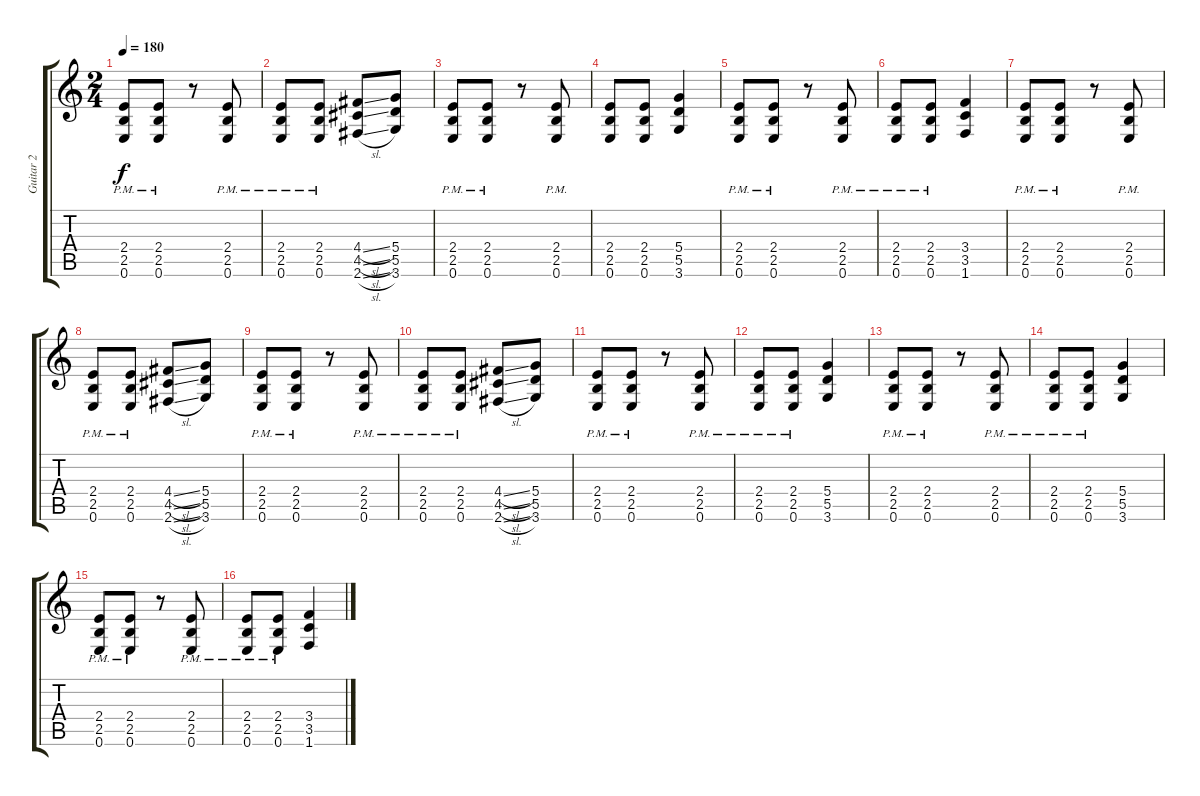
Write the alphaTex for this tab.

\track ("Guitar 2" "Guitar 2") {instrument distortionguitar}
\staff {score tabs}
\tuning (E4 B3 G3 D3 A2 E2) {hide}
\ts (2 4)
\tempo 180
\clef g2
\ks c
(2.4{pm} 2.5{pm} 0.6{pm}).8{dy f} (2.4{pm} 2.5{pm} 0.6{pm}).8 r.8 (2.4{pm} 2.5{pm} 0.6{pm}).8 |
(2.4{pm} 2.5{pm} 0.6{pm}).8 (2.4{pm} 2.5{pm} 0.6{pm}).8 (4.4{sl} 4.5{sl} 2.6{sl}).8 (5.4 5.5 3.6).8 |
(2.4{pm} 2.5{pm} 0.6{pm}).8 (2.4{pm} 2.5{pm} 0.6{pm}).8 r.8 (2.4{pm} 2.5{pm} 0.6{pm}).8 |
(2.4 2.5 0.6).8 (2.4 2.5 0.6).8 (5.4 5.5 3.6).4 |
(2.4{pm} 2.5{pm} 0.6{pm}).8 (2.4{pm} 2.5{pm} 0.6{pm}).8 r.8 (2.4{pm} 2.5{pm} 0.6{pm}).8 |
(2.4{pm} 2.5{pm} 0.6{pm}).8 (2.4{pm} 2.5{pm} 0.6{pm}).8 (3.4 3.5 1.6).4 |
(2.4{pm} 2.5{pm} 0.6{pm}).8 (2.4{pm} 2.5{pm} 0.6{pm}).8 r.8 (2.4{pm} 2.5{pm} 0.6{pm}).8 |
(2.4{pm} 2.5{pm} 0.6{pm}).8 (2.4{pm} 2.5{pm} 0.6{pm}).8 (4.4{sl} 4.5{sl} 2.6{sl}).8 (5.4 5.5 3.6).8 |
(2.4{pm} 2.5{pm} 0.6{pm}).8 (2.4{pm} 2.5{pm} 0.6{pm}).8 r.8 (2.4{pm} 2.5{pm} 0.6{pm}).8 |
(2.4{pm} 2.5{pm} 0.6{pm}).8 (2.4{pm} 2.5{pm} 0.6{pm}).8 (4.4{sl} 4.5{sl} 2.6{sl}).8 (5.4 5.5 3.6).8 |
(2.4{pm} 2.5{pm} 0.6{pm}).8 (2.4{pm} 2.5{pm} 0.6{pm}).8 r.8 (2.4{pm} 2.5{pm} 0.6{pm}).8 |
(2.4{pm} 2.5{pm} 0.6{pm}).8 (2.4{pm} 2.5{pm} 0.6{pm}).8 (5.4 5.5 3.6).4 |
(2.4{pm} 2.5{pm} 0.6{pm}).8 (2.4{pm} 2.5{pm} 0.6{pm}).8 r.8 (2.4{pm} 2.5{pm} 0.6{pm}).8 |
(2.4{pm} 2.5{pm} 0.6{pm}).8 (2.4{pm} 2.5{pm} 0.6{pm}).8 (5.4 5.5 3.6).4 |
(2.4{pm} 2.5{pm} 0.6{pm}).8 (2.4{pm} 2.5{pm} 0.6{pm}).8 r.8 (2.4{pm} 2.5{pm} 0.6{pm}).8 |
(2.4{pm} 2.5{pm} 0.6{pm}).8 (2.4{pm} 2.5{pm} 0.6{pm}).8 (3.4 3.5 1.6).4
